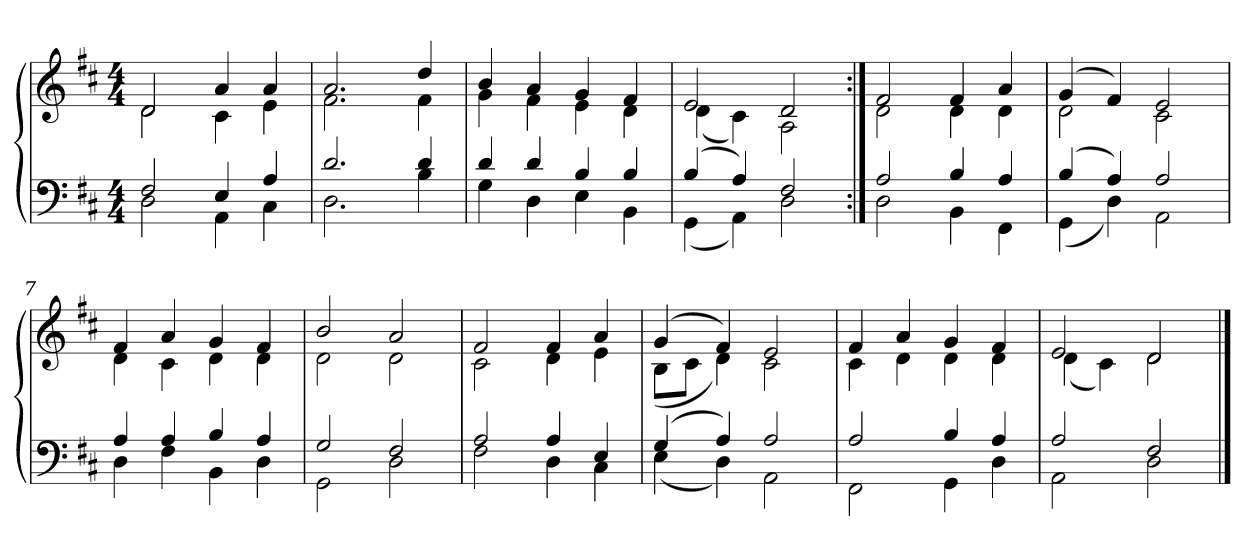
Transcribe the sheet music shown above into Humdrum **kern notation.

**kern	**kern
*part1	*part1
*staff2	*staff1
*clefF4	*clefG2
*k[f#c#]	*k[f#c#]
*D:	*D:
*M4/4	*M4/4
=1	=1
*^	*^
2F#	2D	2d	2d
4E	4AA	4a	4c#
4A	4C#	4a	4e
=2	=2	=2	=2
2.d	2.D	2.a	2.f#
4d	4B	4dd	4f#
=3	=3	=3	=3
4d	4G	4b	4g
4d	4D	4a	4f#
4B	4E	4g	4e
4B	4BB	4f#	4d
=4	=4	=4	=4
(4B	(4GG	2e	(4d
4A)	4AA)	.	4c#)
2F#	2D	2d	2A
=5:|!	=5:|!	=5:|!	=5:|!
2A	2D	2f#	2d
4B	4BB	4f#	4d
4A	4FF#	4a	4d
=6	=6	=6	=6
(4B	(4GG	(4g	2d
4A)	4D)	4f#)	.
2A	2AA	2e	2c#
=7	=7	=7	=7
4A	4D	4f#	4d
4A	4F#	4a	4c#
4B	4BB	4g	4d
4A	4D	4f#	4d
=8	=8	=8	=8
2G	2GG	2b	2d
2F#	2D	2a	2d
=9	=9	=9	=9
2A	2F#	2f#	2c#
4A	4D	4f#	4d
4E	4C#	4a	4e
=10	=10	=10	=10
(4G	(4E	(4g	(8BL
.	.	.	8c#J
4A)	4D)	4f#)	4d)
2A	2AA	2e	2c#
=11	=11	=11	=11
2A	2FF#	4f#	4c#
.	.	4a	4d
4B	4GG	4g	4d
4A	4D	4f#	4d
=12	=12	=12	=12
2A	2AA	2e	(4d
.	.	.	4c#)
2F#	2D	2d	2d
*v	*v	*	*
*	*v	*v
==	==
*-	*-
